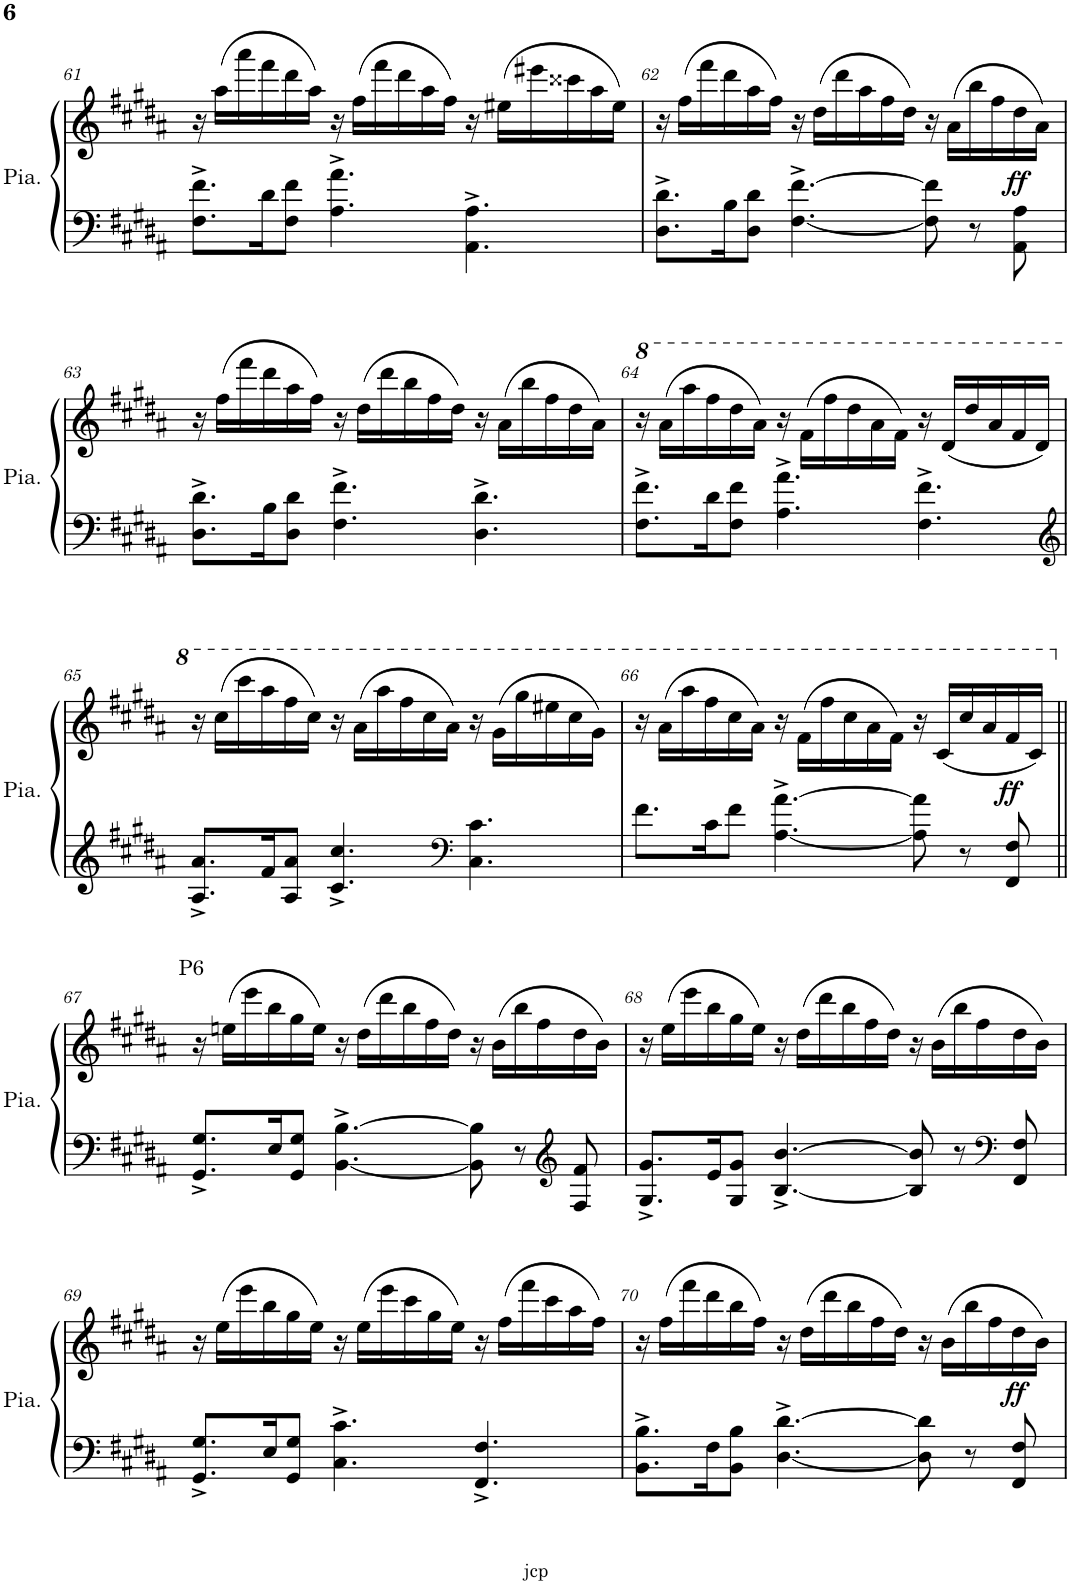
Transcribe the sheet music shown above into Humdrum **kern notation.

**kern	**kern	**dynam
*part1	*part1	*part1
*staff2	*staff1	*staff1/2
*I"Piano	*	*
*I'Pia.	*	*
!!LO:PB:g=z
*clefF4	*clefG2	*
*k[f#c#g#d#a#]	*k[f#c#g#d#a#]	*
*M9/8	*M9/8	*
=61	=61	=61
8.F#\^ 8.f#\^L	16r	.
.	(16aa#\LL	.
.	16aaa#\	.
16d#\K	16fff#\	.
8F#\ 8f#\J	16ddd#\	.
.	16aa#\JJ)	.
4.A#\^ 4.a#\^	16r	.
.	(16ff#\LL	.
.	16fff#\	.
.	16ddd#\	.
.	16aa#\	.
.	16ff#\JJ)	.
4.AA#\^ 4.A#\^	16r	.
.	(16ee#X\LL	.
.	16eee#X\	.
.	16ccc##X\	.
.	16aa#\	.
.	16ee#\JJ)	.
=62	=62	=62
8.D#\^ 8.d#\^L	16r	.
.	(16ff#\LL	.
.	16fff#\	.
16B\K	16ddd#\	.
8D#\ 8d#\J	16aa#\	.
.	16ff#\JJ)	.
[4.F#\^ [4.f#\^	16r	.
.	(16dd#\LL	.
.	16ddd#\	.
.	16aa#\	.
.	16ff#\	.
.	16dd#\JJ)	.
8F#\] 8f#\]	16r	.
.	(16a#\LL	.
8r	16bb\	.
.	16ff#\	.
!	!	!LO:DY:b
8AA#\ 8A#\	16dd#\	ff
.	16a#\JJ)	.
!!LO:LB:g=z
=63	=63	=63
8.D#\^ 8.d#\^L	16r	.
.	(16ff#\LL	.
.	16fff#\	.
16B\K	16ddd#\	.
8D#\ 8d#\J	16aa#\	.
.	16ff#\JJ)	.
4.F#\^ 4.f#\^	16r	.
.	(16dd#\LL	.
.	16ddd#\	.
.	16bb\	.
.	16ff#\	.
.	16dd#\JJ)	.
4.D#\^ 4.d#\^	16r	.
.	(16a#\LL	.
.	16bb\	.
.	16ff#\	.
.	16dd#\	.
.	16a#\JJ)	.
=64	=64	=64
*	*8va	*
8.F#\^ 8.f#\^L	16r	.
.	(16aa#\LL	.
.	16aaa#\	.
16d#\K	16fff#\	.
8F#\ 8f#\J	16ddd#\	.
.	16aa#\JJ)	.
4.A#\^ 4.a#\^	16r	.
.	(16ff#\LL	.
.	16fff#\	.
.	16ddd#\	.
.	16aa#\	.
.	16ff#\JJ)	.
4.F#\^ 4.f#\^	16r	.
.	(16dd#/LL	.
.	16ddd#/	.
.	16aa#/	.
.	16ff#/	.
.	16dd#/JJ)	.
!!LO:LB:g=z
=65	=65	=65
*clefG2	*	*
8.A#/^ 8.a#/^L	16r	.
.	(16ccc#\LL	.
.	16cccc#\	.
16f#/K	16aaa#\	.
8A#/ 8a#/J	16fff#\	.
.	16ccc#\JJ)	.
4.c#/^ 4.cc#/^	16r	.
.	(16aa#\LL	.
.	16aaa#\	.
.	16fff#\	.
.	16ccc#\	.
.	16aa#\JJ)	.
*clefF4	*	*
4.C#\ 4.c#\	16r	.
.	(16gg#\LL	.
.	16ggg#\	.
.	16eee#X\	.
.	16ccc#\	.
.	16gg#\JJ)	.
=66	=66	=66
8.f#\L	16r	.
.	(16aa#\LL	.
.	16aaa#\	.
16c#\K	16fff#\	.
8f#\J	16ccc#\	.
.	16aa#\JJ)	.
[4.A#\^ [4.a#\^	16r	.
.	(16ff#\LL	.
.	16fff#\	.
.	16ccc#\	.
.	16aa#\	.
.	16ff#\JJ)	.
8A#\] 8a#\]	16r	.
.	(16cc#/LL	.
8r	16ccc#/	.
.	16aa#/	.
!	!	!LO:DY:b
8FF#/ 8F#/	16ff#/	ff
.	16cc#/JJ)	.
!!LO:LB:g=z
=67||	=67||	=67||
*	*X8va	*
!	!LO:TX:a:t=P6	!
8.GG#/^ 8.G#/^L	16r	.
.	(16een\LL	.
.	16eee\	.
16E/K	16bb\	.
8GG#/ 8G#/J	16gg#\	.
.	16ee\JJ)	.
[4.BB\^ [4.B\^	16r	.
.	(16dd#\LL	.
.	16ddd#\	.
.	16bb\	.
.	16ff#\	.
.	16dd#\JJ)	.
8BB\] 8B\]	16r	.
.	(16b\LL	.
8r	16bb\	.
.	16ff#\	.
*clefG2	*	*
8F#/ 8f#/	16dd#\	.
.	16b\JJ)	.
=68	=68	=68
8.G#/^ 8.g#/^L	16r	.
.	(16ee\LL	.
.	16eee\	.
16e/K	16bb\	.
8G#/ 8g#/J	16gg#\	.
.	16ee\JJ)	.
[4.B/^ [4.b/^	16r	.
.	(16dd#\LL	.
.	16ddd#\	.
.	16bb\	.
.	16ff#\	.
.	16dd#\JJ)	.
8B/] 8b/]	16r	.
.	(16b\LL	.
8r	16bb\	.
.	16ff#\	.
*clefF4	*	*
8FF#/ 8F#/	16dd#\	.
.	16b\JJ)	.
!!LO:LB:g=z
=69	=69	=69
8.GG#/^ 8.G#/^L	16r	.
.	(16ee\LL	.
.	16eee\	.
16E/K	16bb\	.
8GG#/ 8G#/J	16gg#\	.
.	16ee\JJ)	.
4.C#\^ 4.c#\^	16r	.
.	(16ee\LL	.
.	16eee\	.
.	16ccc#\	.
.	16gg#\	.
.	16ee\JJ)	.
4.FF#/^ 4.F#/^	16r	.
.	(16ff#\LL	.
.	16fff#\	.
.	16ccc#\	.
.	16aa#\	.
.	16ff#\JJ)	.
=70	=70	=70
8.BB\^ 8.B\^L	16r	.
.	(16ff#\LL	.
.	16fff#\	.
16F#\K	16ddd#\	.
8BB\ 8B\J	16bb\	.
.	16ff#\JJ)	.
[4.D#\^ [4.d#\^	16r	.
.	(16dd#\LL	.
.	16ddd#\	.
.	16bb\	.
.	16ff#\	.
.	16dd#\JJ)	.
8D#\] 8d#\]	16r	.
.	(16b\LL	.
8r	16bb\	.
.	16ff#\	.
!	!	!LO:DY:b
8FF#/ 8F#/	16dd#\	ff
.	16b\JJ)	.
=	=	=
*-	*-	*-
